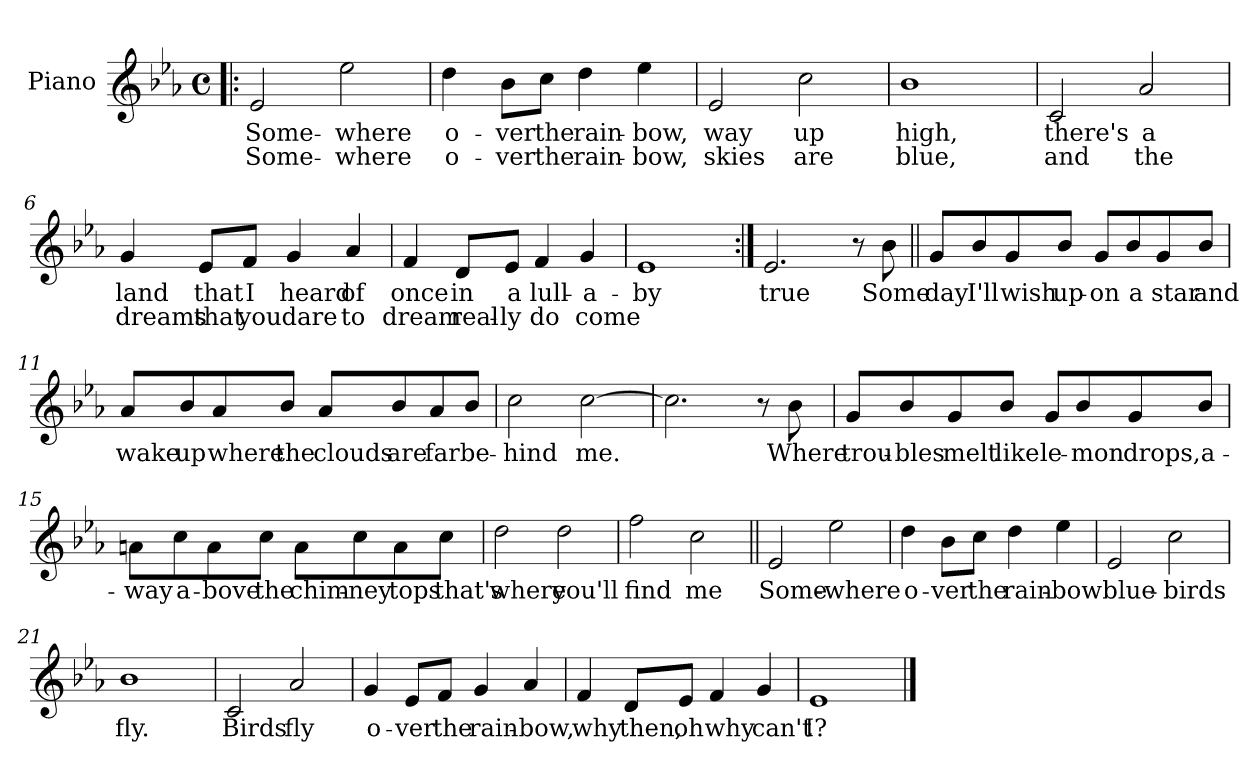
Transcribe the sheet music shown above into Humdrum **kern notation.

**kern	**text	**text
*part1	*part1	*part1
*staff1	*staff1	*staff1
*I"Piano	*	*
*I'Pno	*	*
*clefG2	*	*
*k[b-e-a-]	*	*
*E-:	*	*
*M4/4	*	*
*met(c)	*	*
=1!|:	=1!|:	=1!|:
2e-/	Some-	Some-
2ee-\	-where	-where
=2	=2	=2
4dd\	o-	o-
8b-\L	-ver	-ver
8cc\J	the	the
4dd\	rain-	rain-
4ee-\	-bow,	-bow,
=3	=3	=3
2e-/	way	skies
2cc\	up	are
=4	=4	=4
1b-	high,	blue,
!!LO:LB:g=z
=5	=5	=5
2c/	there's	and
2a-/	a	the
=6	=6	=6
4g/	land	dreams
8e-/L	that	that
8f/J	I	you
4g/	heard	dare
4a-/	of	to
=7	=7	=7
4f/	once	dream
8d/L	in	real-
8e-/J	a	-ly
4f/	lull-	do
4g/	-a-	come
=8	=8	=8
1e-	-by	.
!!LO:LB:g=z
=9:|!	=9:|!	=9:|!
2.e-/	true	.
8r	.	.
8b-\	Some	.
=10||	=10||	=10||
8g/L	day	.
8b-/	I'll	.
8g/	wish	.
8b-/J	up-	.
8g/L	-on	.
8b-/	a	.
8g/	star	.
8b-/J	and	.
=11	=11	=11
8a-/L	wake	.
8b-/	up	.
8a-/	where	.
8b-/J	the	.
8a-/L	clouds	.
8b-/	are	.
8a-/	far	.
8b-/J	be-	.
!!LO:LB:g=z
=12	=12	=12
2cc\	-hind	.
[2cc\	me.	.
=13	=13	=13
2.cc\]	.	.
8r	.	.
8b-\	Where	.
=14	=14	=14
8g/L	trou-	.
8b-/	-bles	.
8g/	melt	.
8b-/J	like	.
8g/L	le-	.
8b-/	-mon	.
8g/	drops,	.
8b-/J	a-	.
!!LO:LB:g=z
=15	=15	=15
8an\L	-way	.
8cc\	a-	.
8a\	-bove	.
8cc\J	the	.
8a\L	chim-	.
8cc\	-ney	.
8a\	tops	.
8cc\J	that's	.
=16	=16	=16
2dd\	where	.
2dd\	you'll	.
=17	=17	=17
2ff\	find	.
2cc\	me	.
=18||	=18||	=18||
2e-/	Some-	.
2ee-\	-where	.
!!LO:LB:g=z
=19	=19	=19
4dd\	o-	.
8b-\L	-ver	.
8cc\J	the	.
4dd\	rain-	.
4ee-\	-bow	.
=20	=20	=20
2e-/	blue-	.
2cc\	-birds	.
=21	=21	=21
1b-	fly.	.
!!LO:LB:g=z
=22	=22	=22
2c/	Birds	.
2a-/	fly	.
=23	=23	=23
4g/	o-	.
8e-/L	-ver	.
8f/J	the	.
4g/	rain-	.
4a-/	-bow,	.
=24	=24	=24
4f/	why	.
8d/L	then,	.
8e-/J	oh	.
4f/	why	.
4g/	can't	.
=25	=25	=25
1e-	I?	.
==	==	==
*-	*-	*-
